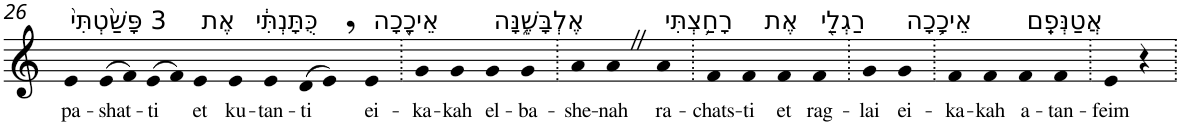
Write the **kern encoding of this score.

**kern	**text
*part1	*part1
*staff1	*staff1
*I"Piano	*
*I'Pno	*
!!LO:PB:g=z
*clefG2	*
*k[]	*
=26	=26
!LO:TX:a:t=3 פָּשַׁ֙טְתִּי֙	!
!	!LO:LY:b
4e	pa-
!	!LO:LY:b
(>8e	-shat-
8f)	.
!	!LO:LY:b
(>8e	-ti
8f)	.
!LO:TX:a:t=אֶת	!
!	!LO:LY:b
4e	et
!LO:TX:a:t=כֻּתָּנְתִּ֔י	!
!	!LO:LY:b
4e	ku-
!	!LO:LY:b
4e	-tan-
!	!LO:LY:b
(>8d	-ti
8e,)	.
!LO:TX:a:t=אֵיכָ֖כָה	!
!	!LO:LY:b
4e	ei-
=27.	=27.
!	!LO:LY:b
4g	-ka-
!	!LO:LY:b
4g	-kah
!LO:TX:a:t=אֶלְבָּשֶׁ֑נָּה	!
!	!LO:LY:b
4g	el-
!	!LO:LY:b
4g	-ba-
=28.	=28.
!	!LO:LY:b
4a	-she-
!	!LO:LY:b
4aZ	-nah
!LO:TX:a:t=רָחַ֥צְתִּי	!
!	!LO:LY:b
4a	ra-
=29.	=29.
!	!LO:LY:b
4f	-chats-
!	!LO:LY:b
4f	-ti
!LO:TX:a:t=אֶת	!
!	!LO:LY:b
4f	et
!LO:TX:a:t=רַגְלַ֖י	!
!	!LO:LY:b
4f	rag-
=30.	=30.
!	!LO:LY:b
4g	-lai
!LO:TX:a:t=אֵיכָ֥כָה	!
!	!LO:LY:b
4g	ei-
=31.	=31.
!	!LO:LY:b
4f	-ka-
!	!LO:LY:b
4f	-kah
!LO:TX:a:t=אֲטַנְּפֵֽם	!
!	!LO:LY:b
4f	a-
!	!LO:LY:b
4f	-tan-
=32.	=32.
!	!LO:LY:b
4e	-feim
4r	.
=.	=.
*-	*-
